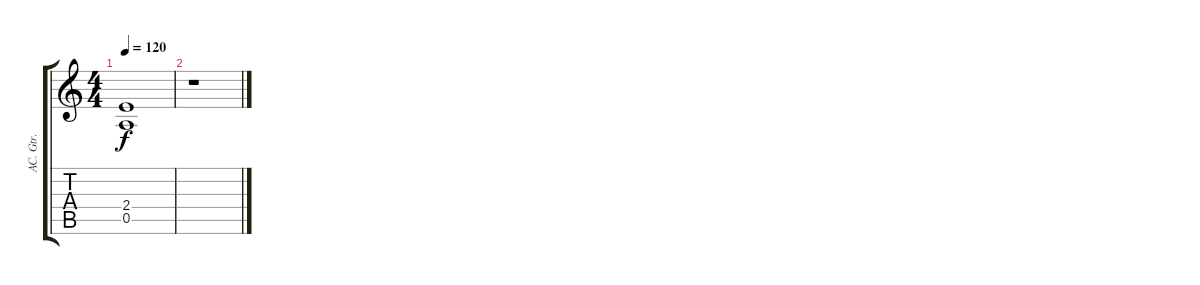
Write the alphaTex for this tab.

\track ("AC. Gtr." "AC. Gtr.") {instrument acousticguitarnylon}
\staff {score tabs}
\tuning (E4 B3 G3 D3 A2 E2) {hide}
\ts (4 4)
\tempo 120
\clef g2
\ks c
(2.4{t} 0.5{t}).1{dy f} |
r.1
